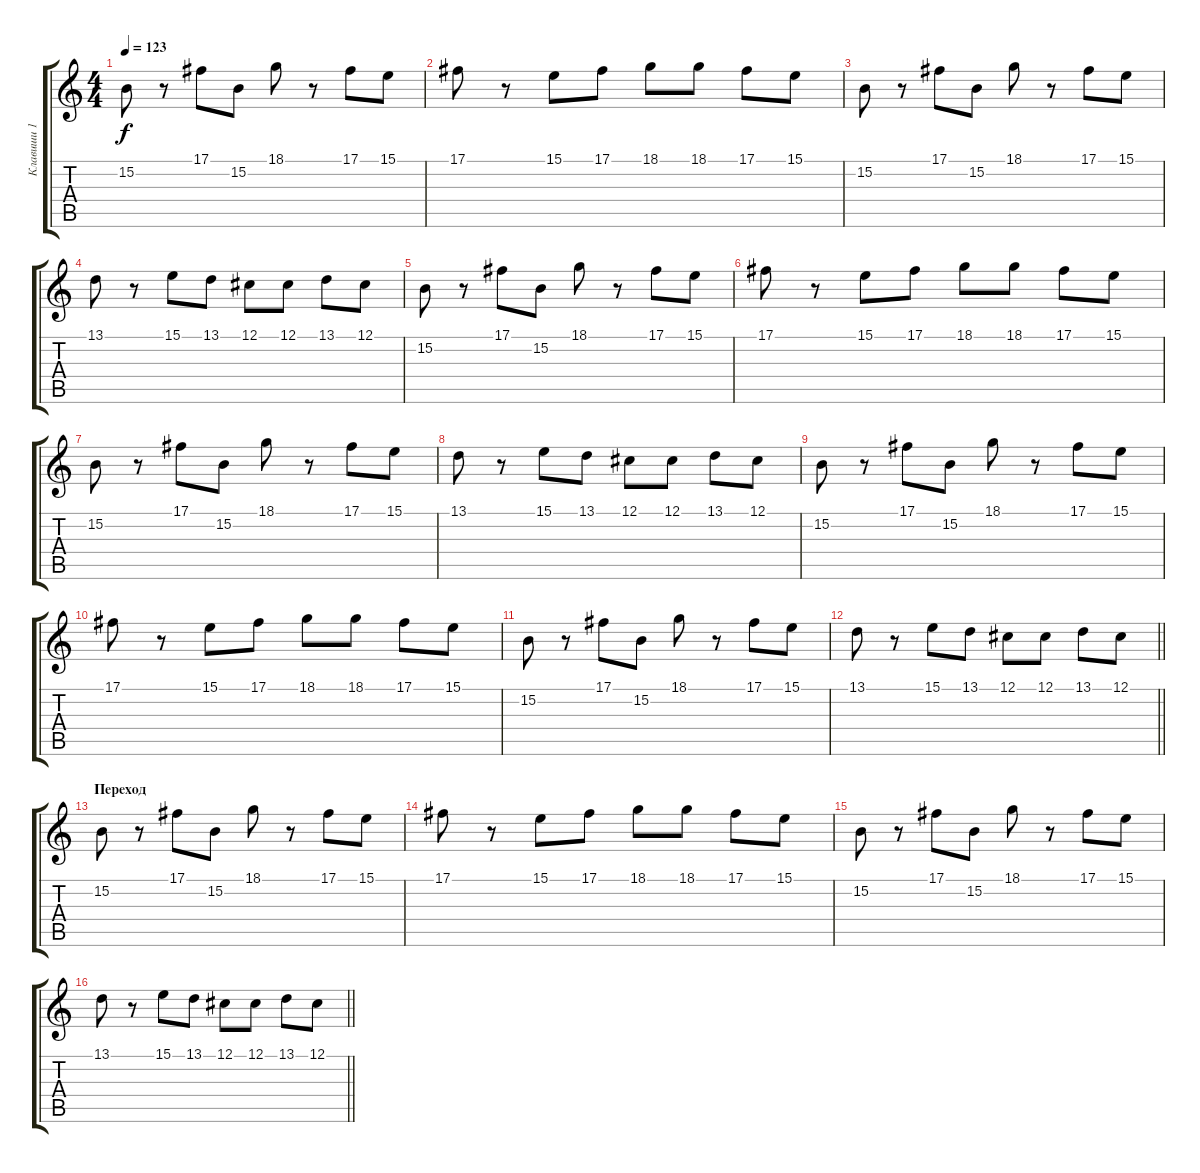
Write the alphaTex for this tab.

\track ("Клавиши 1" "Клавиши 1") {instrument bassoon}
\staff {score tabs}
\tuning (Db4 Ab3 E3 B2 Gb2 B1) {hide}
\ts (4 4)
\tempo 123
\clef g2
\ks c
15.2.8{dy f} r.8 17.1.8 15.2.8 18.1.8 r.8 17.1.8 15.1.8 |
17.1.8 r.8 15.1.8 17.1.8 18.1.8 18.1.8 17.1.8 15.1.8 |
15.2.8 r.8 17.1.8 15.2.8 18.1.8 r.8 17.1.8 15.1.8 |
13.1.8 r.8 15.1.8 13.1.8 12.1.8 12.1.8 13.1.8 12.1.8 |
15.2.8 r.8 17.1.8 15.2.8 18.1.8 r.8 17.1.8 15.1.8 |
17.1.8 r.8 15.1.8 17.1.8 18.1.8 18.1.8 17.1.8 15.1.8 |
15.2.8 r.8 17.1.8 15.2.8 18.1.8 r.8 17.1.8 15.1.8 |
13.1.8 r.8 15.1.8 13.1.8 12.1.8 12.1.8 13.1.8 12.1.8 |
15.2.8 r.8 17.1.8 15.2.8 18.1.8 r.8 17.1.8 15.1.8 |
17.1.8 r.8 15.1.8 17.1.8 18.1.8 18.1.8 17.1.8 15.1.8 |
15.2.8 r.8 17.1.8 15.2.8 18.1.8 r.8 17.1.8 15.1.8 |
\barLineRight lightlight
13.1.8 r.8 15.1.8 13.1.8 12.1.8 12.1.8 13.1.8 12.1.8 |
\section ("" "Переход ")
15.2.8 r.8 17.1.8 15.2.8 18.1.8 r.8 17.1.8 15.1.8 |
17.1.8 r.8 15.1.8 17.1.8 18.1.8 18.1.8 17.1.8 15.1.8 |
15.2.8 r.8 17.1.8 15.2.8 18.1.8 r.8 17.1.8 15.1.8 |
\barLineRight lightlight
13.1.8 r.8 15.1.8 13.1.8 12.1.8 12.1.8 13.1.8 12.1.8
